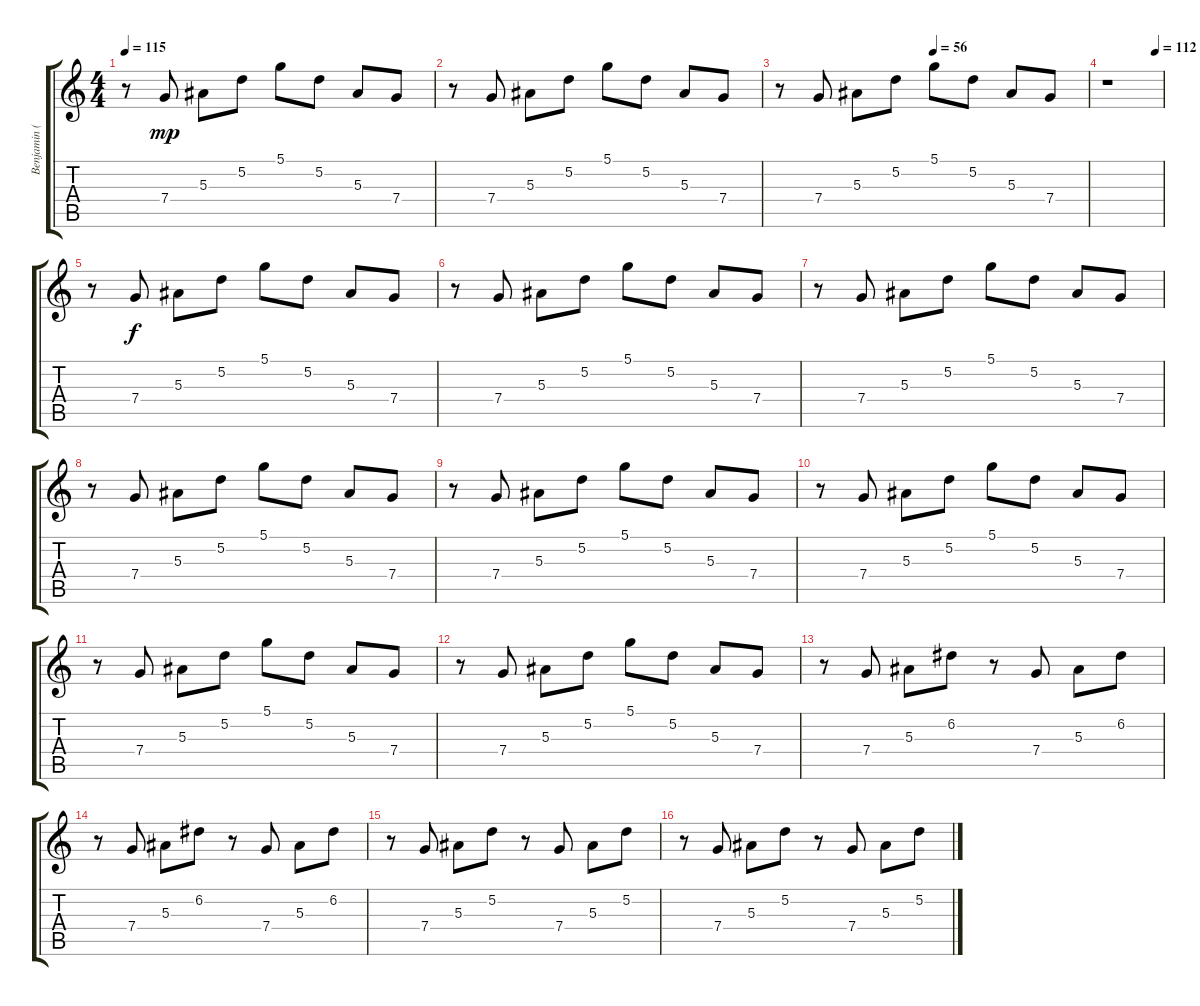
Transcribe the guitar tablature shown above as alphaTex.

\track ("Benjamin (KeybHigh)" "Benjamin (") {instrument musicbox}
\staff {score tabs}
\tuning (D5 A4 F4 C4 G3 D3) {hide}
\ts (4 4)
\tempo 115
\clef g2
\ks c
r.8{dy mp} 7.4.8 5.3.8 5.2.8 5.1.8 5.2.8 5.3.8 7.4.8 |
r.8 7.4.8 5.3.8 5.2.8 5.1.8 5.2.8 5.3.8 7.4.8 |
\tempo (56 0.5)
r.8 7.4.8 5.3.8 5.2.8 5.1.8 5.2.8 5.3.8 7.4.8 |
\tempo (112 0.875)
r.1 |
r.8 7.4.8{dy f} 5.3.8 5.2.8 5.1.8 5.2.8 5.3.8 7.4.8 |
r.8 7.4.8 5.3.8 5.2.8 5.1.8 5.2.8 5.3.8 7.4.8 |
r.8 7.4.8 5.3.8 5.2.8 5.1.8 5.2.8 5.3.8 7.4.8 |
r.8 7.4.8 5.3.8 5.2.8 5.1.8 5.2.8 5.3.8 7.4.8 |
r.8 7.4.8 5.3.8 5.2.8 5.1.8 5.2.8 5.3.8 7.4.8 |
r.8 7.4.8 5.3.8 5.2.8 5.1.8 5.2.8 5.3.8 7.4.8 |
r.8 7.4.8 5.3.8 5.2.8 5.1.8 5.2.8 5.3.8 7.4.8 |
r.8 7.4.8 5.3.8 5.2.8 5.1.8 5.2.8 5.3.8 7.4.8 |
r.8 7.4.8 5.3.8 6.2.8 r.8 7.4.8 5.3.8 6.2.8 |
r.8 7.4.8 5.3.8 6.2.8 r.8 7.4.8 5.3.8 6.2.8 |
r.8 7.4.8 5.3.8 5.2.8 r.8 7.4.8 5.3.8 5.2.8 |
r.8 7.4.8 5.3.8 5.2.8 r.8 7.4.8 5.3.8 5.2.8
